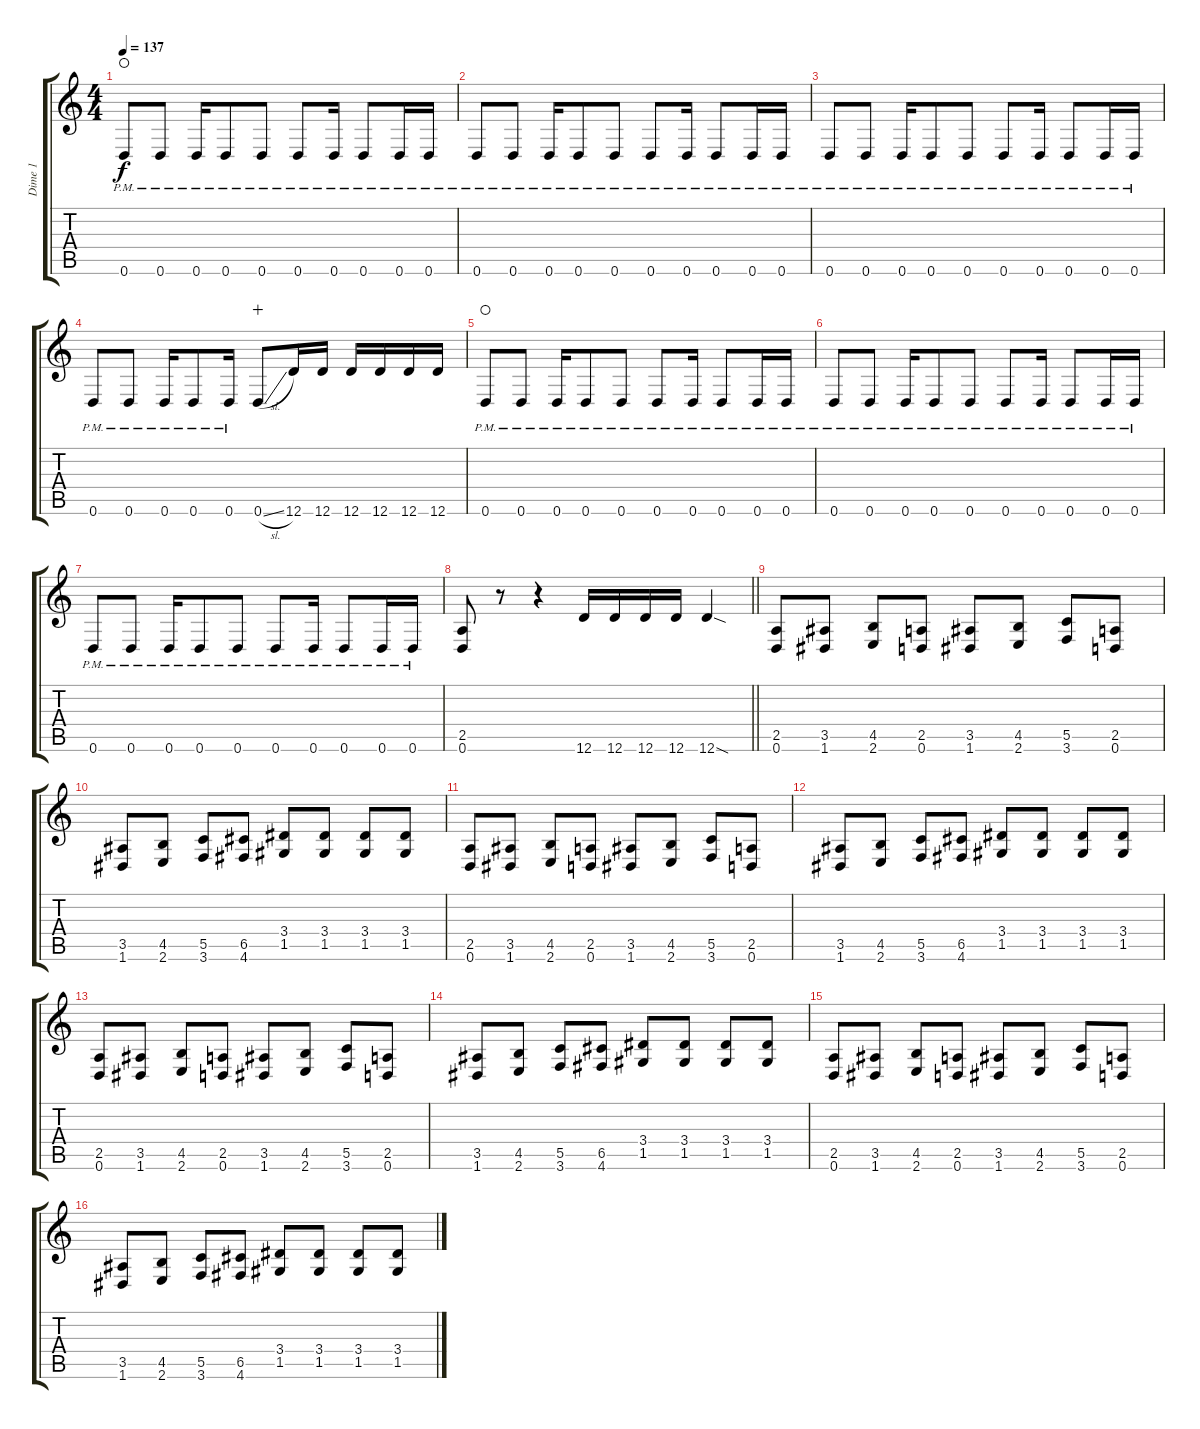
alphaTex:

\track ("Dime 1" "Dime 1") {instrument distortionguitar}
\staff {score tabs}
\tuning (D4 A3 F3 C3 G2 D2) {hide}
\ts (4 4)
\tempo 137
\clef g2
\ks c
0.6{pm}.8{dy f waho} 0.6{pm}.8 0.6{pm}.16 0.6{pm}.8 0.6{pm}.8 0.6{pm}.8 0.6{pm}.16 0.6{pm}.8 0.6{pm}.16 0.6{pm}.16 |
0.6{pm}.8 0.6{pm}.8 0.6{pm}.16 0.6{pm}.8 0.6{pm}.8 0.6{pm}.8 0.6{pm}.16 0.6{pm}.8 0.6{pm}.16 0.6{pm}.16 |
0.6{pm}.8 0.6{pm}.8 0.6{pm}.16 0.6{pm}.8 0.6{pm}.8 0.6{pm}.8 0.6{pm}.16 0.6{pm}.8 0.6{pm}.16 0.6{pm}.16 |
0.6{pm}.8 0.6{pm}.8 0.6{pm}.16 0.6{pm}.8 0.6{pm}.16 0.6{sl}.8{wahc} 12.6.16 12.6.16 12.6.16 12.6.16 12.6.16 12.6.16 |
0.6{pm}.8{waho} 0.6{pm}.8 0.6{pm}.16 0.6{pm}.8 0.6{pm}.8 0.6{pm}.8 0.6{pm}.16 0.6{pm}.8 0.6{pm}.16 0.6{pm}.16 |
0.6{pm}.8 0.6{pm}.8 0.6{pm}.16 0.6{pm}.8 0.6{pm}.8 0.6{pm}.8 0.6{pm}.16 0.6{pm}.8 0.6{pm}.16 0.6{pm}.16 |
0.6{pm}.8 0.6{pm}.8 0.6{pm}.16 0.6{pm}.8 0.6{pm}.8 0.6{pm}.8 0.6{pm}.16 0.6{pm}.8 0.6{pm}.16 0.6{pm}.16 |
\barLineRight lightlight
(2.5 0.6).8 r.8 r.4 12.6.16 12.6.16 12.6.16 12.6.16 12.6{sod}.4 |
(2.5 0.6).8 (3.5 1.6).8 (4.5 2.6).8 (2.5 0.6).8 (3.5 1.6).8 (4.5 2.6).8 (5.5 3.6).8 (2.5 0.6).8 |
(3.5 1.6).8 (4.5 2.6).8 (5.5 3.6).8 (6.5 4.6).8 (3.4 1.5).8 (3.4 1.5).8 (3.4 1.5).8 (3.4 1.5).8 |
(2.5 0.6).8 (3.5 1.6).8 (4.5 2.6).8 (2.5 0.6).8 (3.5 1.6).8 (4.5 2.6).8 (5.5 3.6).8 (2.5 0.6).8 |
(3.5 1.6).8 (4.5 2.6).8 (5.5 3.6).8 (6.5 4.6).8 (3.4 1.5).8 (3.4 1.5).8 (3.4 1.5).8 (3.4 1.5).8 |
(2.5 0.6).8 (3.5 1.6).8 (4.5 2.6).8 (2.5 0.6).8 (3.5 1.6).8 (4.5 2.6).8 (5.5 3.6).8 (2.5 0.6).8 |
(3.5 1.6).8 (4.5 2.6).8 (5.5 3.6).8 (6.5 4.6).8 (3.4 1.5).8 (3.4 1.5).8 (3.4 1.5).8 (3.4 1.5).8 |
(2.5 0.6).8 (3.5 1.6).8 (4.5 2.6).8 (2.5 0.6).8 (3.5 1.6).8 (4.5 2.6).8 (5.5 3.6).8 (2.5 0.6).8 |
(3.5 1.6).8 (4.5 2.6).8 (5.5 3.6).8 (6.5 4.6).8 (3.4 1.5).8 (3.4 1.5).8 (3.4 1.5).8 (3.4 1.5).8
